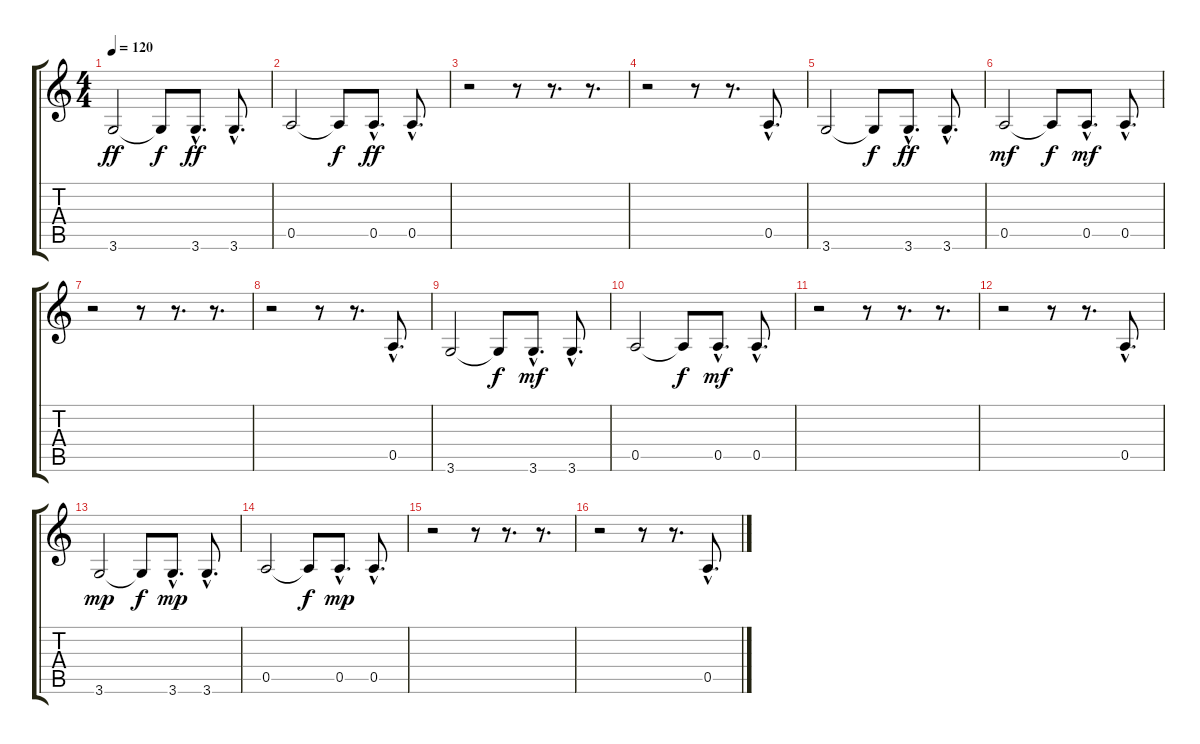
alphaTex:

\track "" {instrument contrabass}
\staff {score tabs}
\tuning (E4 B3 G3 D3 A2 E2) {hide}
\ts (4 4)
\tempo 120
\clef g2
\ks c
3.6.2{dy ff} 3.6{t}.8{dy f} 3.6{hac}.8{d dy ff} 3.6{hac}.8{d} |
0.5.2 0.5{t}.8{dy f} 0.5{hac}.8{d dy ff} 0.5{hac}.8{d} |
r.2 r.8 r.8{d} r.8{d} |
r.2 r.8 r.8{d} 0.5{hac}.8{d} |
3.6.2 3.6{t}.8{dy f} 3.6{hac}.8{d dy ff} 3.6{hac}.8{d} |
0.5.2{dy mf} 0.5{t}.8{dy f} 0.5{hac}.8{d dy mf} 0.5{hac}.8{d} |
r.2 r.8 r.8{d} r.8{d} |
r.2 r.8 r.8{d} 0.5{hac}.8{d} |
3.6.2 3.6{t}.8{dy f} 3.6{hac}.8{d dy mf} 3.6{hac}.8{d} |
0.5.2 0.5{t}.8{dy f} 0.5{hac}.8{d dy mf} 0.5{hac}.8{d} |
r.2 r.8 r.8{d} r.8{d} |
r.2 r.8 r.8{d} 0.5{hac}.8{d} |
3.6.2{dy mp} 3.6{t}.8{dy f} 3.6{hac}.8{d dy mp} 3.6{hac}.8{d} |
0.5.2 0.5{t}.8{dy f} 0.5{hac}.8{d dy mp} 0.5{hac}.8{d} |
r.2 r.8 r.8{d} r.8{d} |
r.2 r.8 r.8{d} 0.5{hac}.8{d}
